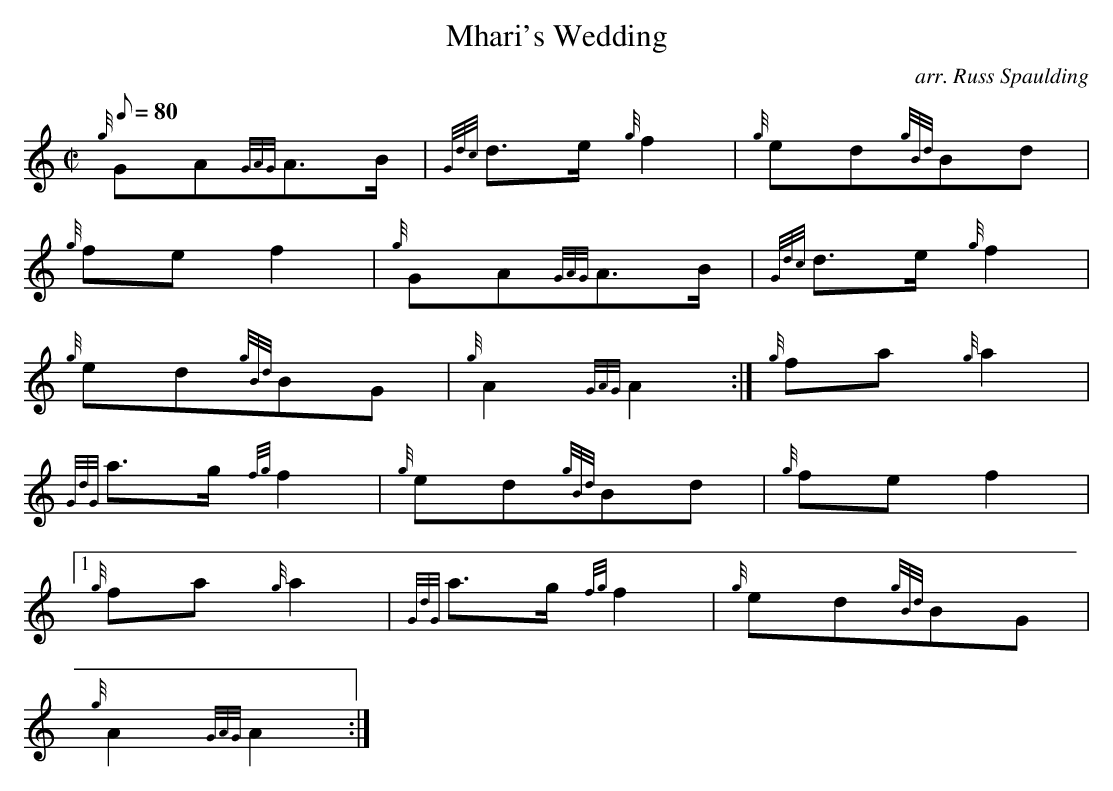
X:1
T:Mhari's Wedding
M:C|
L:1/8
Q:80
C:arr. Russ Spaulding
K:HP
{g}GA{GAG}A3/2B/2 | \
{Gdc}d3/2e/2{g}f2 | \
{g}ed{gBd}Bd |
{g}fef2 | \
{g}GA{GAG}A3/2B/2 | \
{Gdc}d3/2e/2{g}f2 |
{g}ed{gBd}BG | \
{g}A2{GAG}A2 :| \
{g}fa{g}a2 |
{GdG}a3/2g/2{fg}f2 | \
{g}ed{gBd}Bd | \
{g}fef2|1
{g}fa{g}a2 | \
{GdG}a3/2g/2{fg}f2 | \
{g}ed{gBd}BG |
{g}A2{GAG}A2 :|
